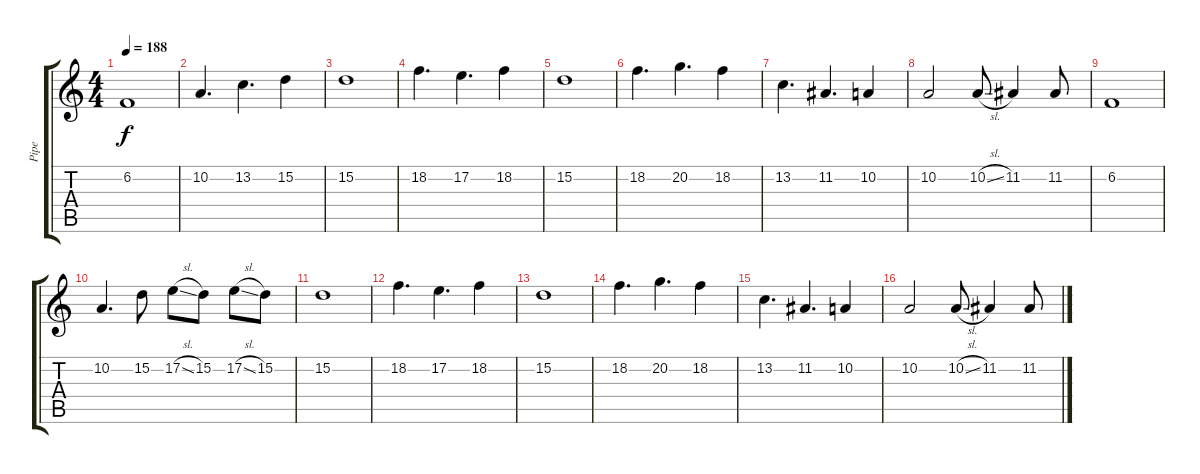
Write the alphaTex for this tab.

\track ("Pipe" "Pipe") {instrument altosax}
\staff {score tabs}
\tuning (E4 B3 G3 D3 A2 E2) {hide}
\ts (4 4)
\tempo 188
\clef g2
\ks c
6.2.1{dy f} |
10.2.4{d} 13.2.4{d} 15.2.4 |
15.2.1 |
18.2.4{d} 17.2.4{d} 18.2.4 |
15.2.1 |
18.2.4{d} 20.2.4{d} 18.2.4 |
13.2.4{d} 11.2.4{d} 10.2.4 |
10.2.2 10.2{sl}.8 11.2.4 11.2.8 |
6.2.1 |
10.2.4{d} 15.2.8 17.2{sl}.8 15.2.8 17.2{sl}.8 15.2.8 |
15.2.1 |
18.2.4{d} 17.2.4{d} 18.2.4 |
15.2.1 |
18.2.4{d} 20.2.4{d} 18.2.4 |
13.2.4{d} 11.2.4{d} 10.2.4 |
10.2.2 10.2{sl}.8 11.2.4 11.2.8
